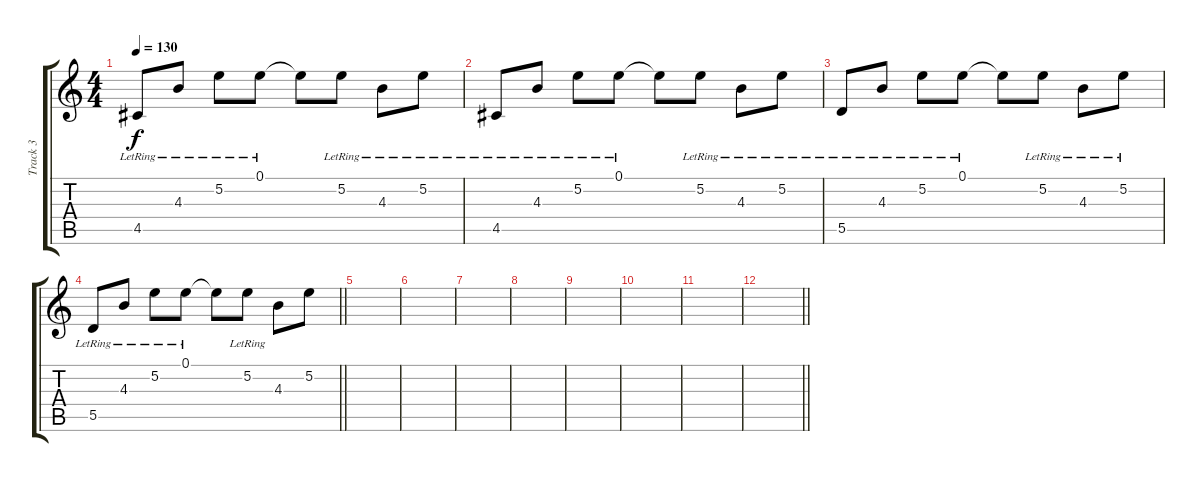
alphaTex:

\track ("Track 3" "Track 3") {instrument acousticguitarsteel}
\staff {score tabs}
\tuning (E4 B3 G3 D3 A2 E2) {hide}
\ts (4 4)
\tempo 130
\clef g2
\ks c
4.5{lr}.8{dy f} 4.3{lr}.8 5.2{lr}.8 0.1{lr}.8 0.1{t}.8 5.2{lr}.8 4.3{lr}.8 5.2{lr}.8 |
4.5{lr}.8 4.3{lr}.8 5.2{lr}.8 0.1{lr}.8 0.1{t}.8 5.2{lr}.8 4.3{lr}.8 5.2{lr}.8 |
5.5{lr}.8 4.3{lr}.8 5.2{lr}.8 0.1{lr}.8 0.1{t}.8 5.2{lr}.8 4.3{lr}.8 5.2{lr}.8 |
\barLineRight lightlight
5.5{lr}.8 4.3{lr}.8 5.2{lr}.8 0.1{lr}.8 0.1{t}.8 5.2{lr}.8 4.3.8 5.2.8 |
|
|
|
|
|
|
|
\barLineRight lightlight
